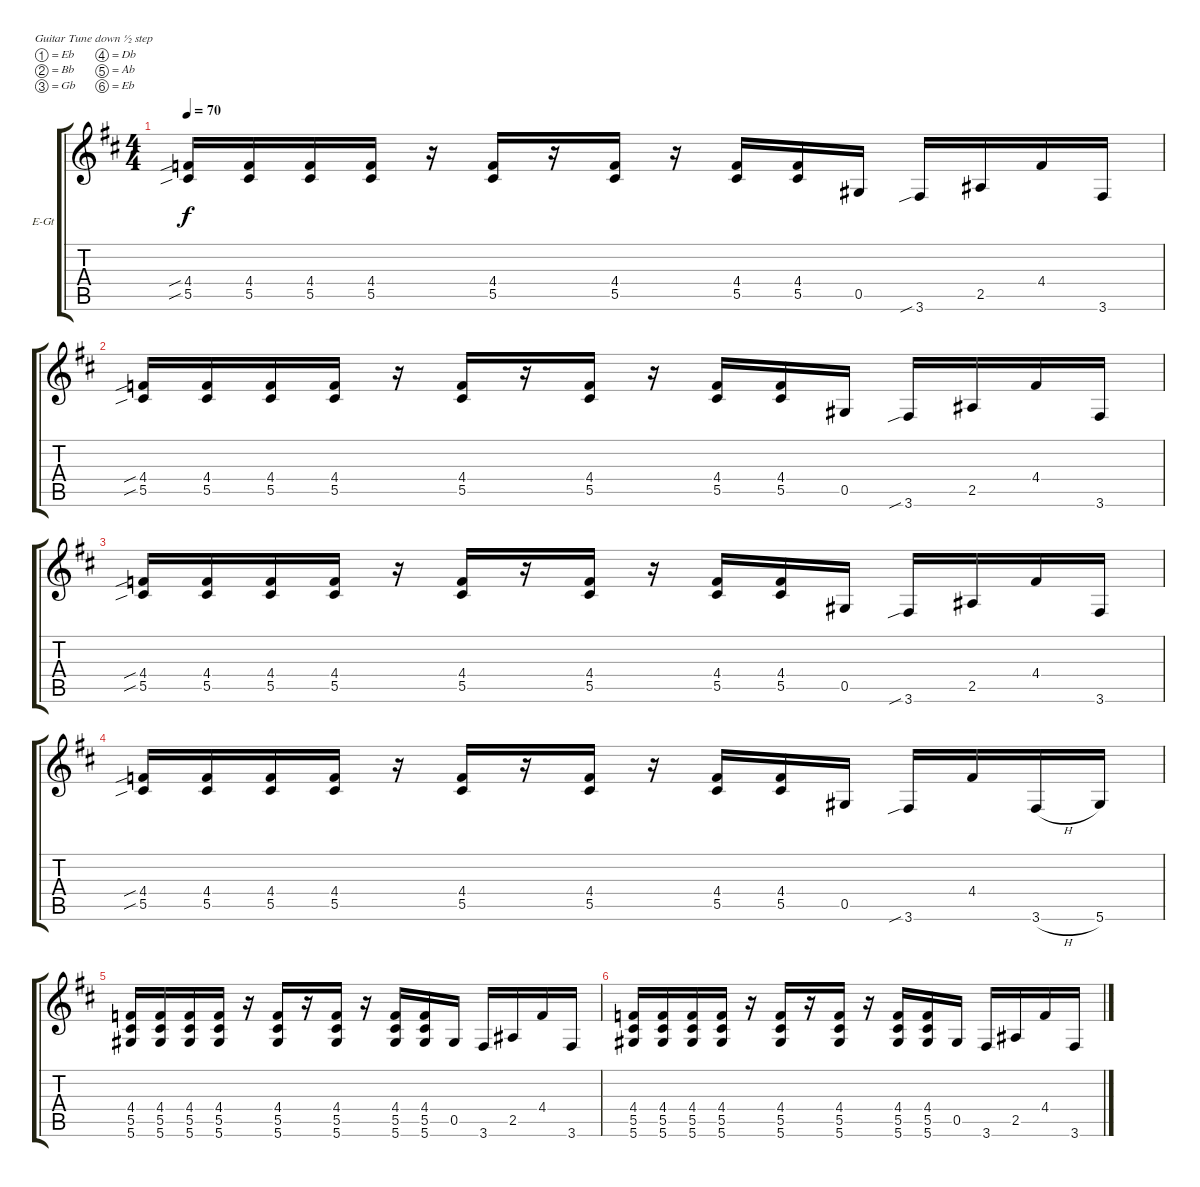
\bracketExtendMode groupsimilarinstruments
\firstSystemTrackNameOrientation horizontal
\otherSystemsTrackNameOrientation horizontal
\track ("Untitled" "E-Gt") {instrument overdrivenguitar}
\staff {score tabs}
\tuning (Eb4 Bb3 Gb3 Db3 Ab2 Eb2)
\ts (4 4)
\tempo 70
\clef g2
\ks d
(4.4{sib} 5.5{sib}).16{dy f} (4.4 5.5).16 (4.4 5.5).16 (4.4 5.5).16 r.16 (4.4 5.5).16 r.16 (4.4 5.5).16 r.16 (4.4 5.5).16 (4.4 5.5).16 0.5.16 3.6{sib}.16 2.5.16 4.4.16 3.6.16 |
(4.4{sib} 5.5{sib}).16 (4.4 5.5).16 (4.4 5.5).16 (4.4 5.5).16 r.16 (4.4 5.5).16 r.16 (4.4 5.5).16 r.16 (4.4 5.5).16 (4.4 5.5).16 0.5.16 3.6{sib}.16 2.5.16 4.4.16 3.6.16 |
(4.4{sib} 5.5{sib}).16 (4.4 5.5).16 (4.4 5.5).16 (4.4 5.5).16 r.16 (4.4 5.5).16 r.16 (4.4 5.5).16 r.16 (4.4 5.5).16 (4.4 5.5).16 0.5.16 3.6{sib}.16 2.5.16 4.4.16 3.6.16 |
(4.4{sib} 5.5{sib}).16 (4.4 5.5).16 (4.4 5.5).16 (4.4 5.5).16 r.16 (4.4 5.5).16 r.16 (4.4 5.5).16 r.16 (4.4 5.5).16 (4.4 5.5).16 0.5.16 3.6{sib}.16 4.4.16 3.6{h}.16 5.6.16 |
(4.4 5.5 5.6).16 (4.4 5.5 5.6).16 (4.4 5.5 5.6).16 (4.4 5.5 5.6).16 r.16 (4.4 5.5 5.6).16 r.16 (4.4 5.5 5.6).16 r.16 (4.4 5.5 5.6).16 (4.4 5.5 5.6).16 0.5.16 3.6.16 2.5.16 4.4.16 3.6.16 |
(4.4 5.5 5.6).16 (4.4 5.5 5.6).16 (4.4 5.5 5.6).16 (4.4 5.5 5.6).16 r.16 (4.4 5.5 5.6).16 r.16 (4.4 5.5 5.6).16 r.16 (4.4 5.5 5.6).16 (4.4 5.5 5.6).16 0.5.16 3.6.16 2.5.16 4.4.16 3.6.16
